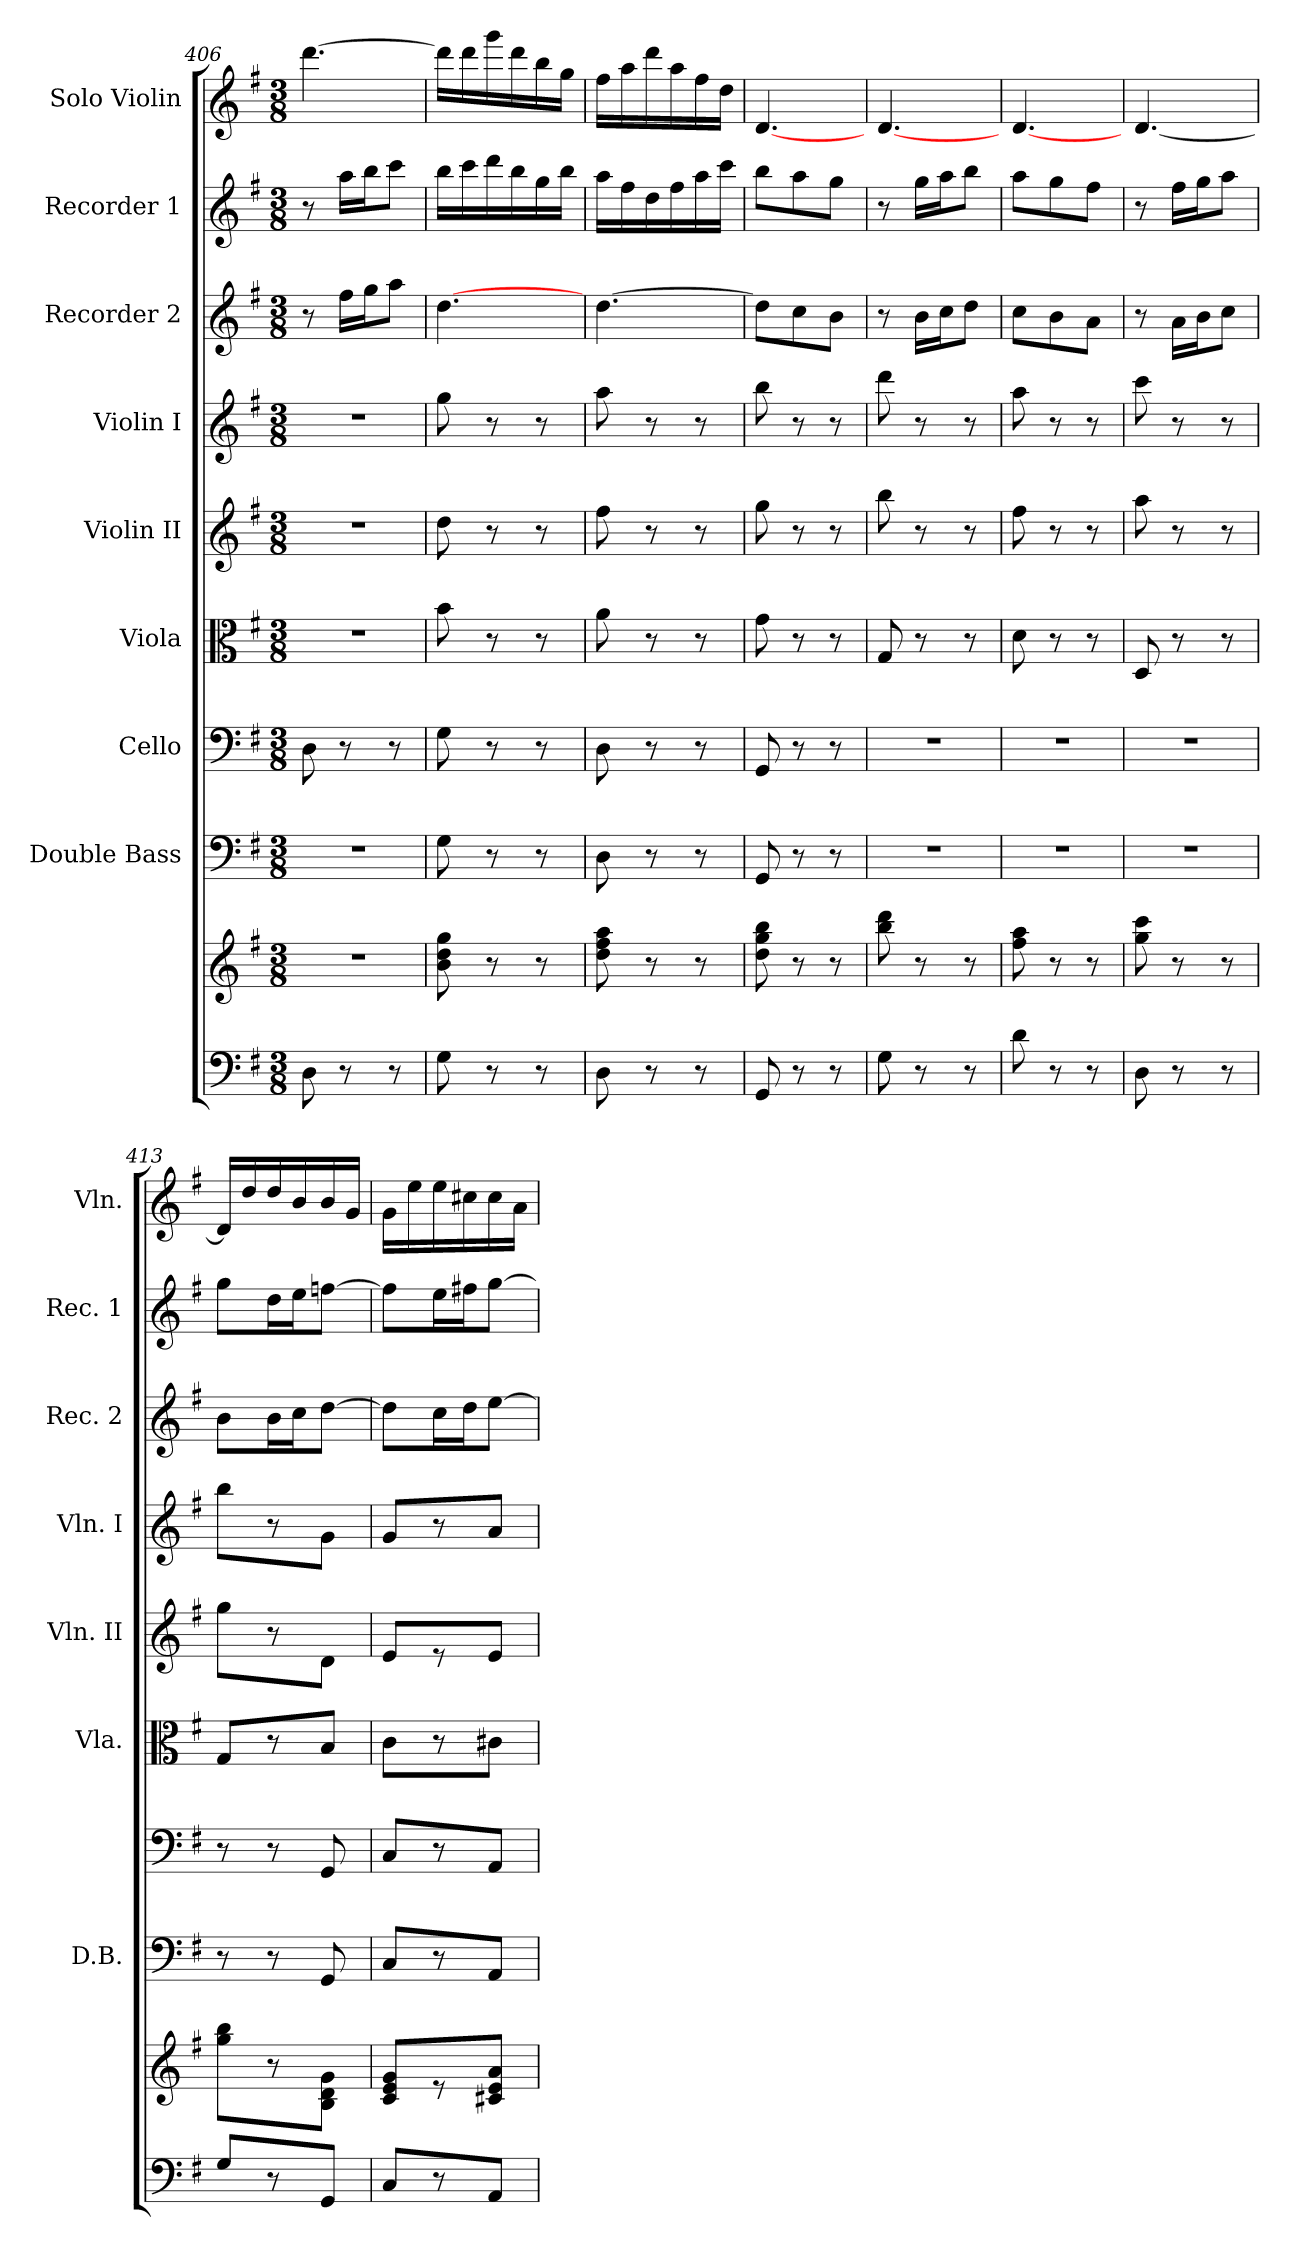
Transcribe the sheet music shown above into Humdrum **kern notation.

**kern	**kern	**kern	**kern	**kern	**kern	**kern	**kern	**kern	**kern
*part9	*part9	*part8	*part7	*part6	*part5	*part4	*part3	*part2	*part1
*staff10	*staff9	*staff8	*staff7	*staff6	*staff5	*staff4	*staff3	*staff2	*staff1
*	*	*I"Double Bass	*I"Cello	*I"Viola	*I"Violin II	*I"Violin I	*I"Recorder 2	*I"Recorder 1	*I"Solo Violin
*	*	*I'D.B.	*	*I'Vla.	*I'Vln. II	*I'Vln. I	*I'Rec. 2	*I'Rec. 1	*I'Vln.
*clefF4	*clefG2	*clefF4	*clefF4	*clefC3	*clefG2	*clefG2	*clefG2	*clefG2	*clefG2
*	*	*ITrd7c12	*	*	*	*	*	*	*
*k[f#]	*k[f#]	*k[f#]	*k[f#]	*k[f#]	*k[f#]	*k[f#]	*k[f#]	*k[f#]	*k[f#]
*G:	*G:	*G:	*G:	*G:	*G:	*G:	*G:	*G:	*G:
*M3/8	*M3/8	*M3/8	*M3/8	*M3/8	*M3/8	*M3/8	*M3/8	*M3/8	*M3/8
=406	=406	=406	=406	=406	=406	=406	=406	=406	=406
8D\	4.r	4.r	8D\	4.r	4.r	4.r	8r	8r	[4.ddd\
8r	.	.	8r	.	.	.	16ff#\LL	16aa\LL	.
.	.	.	.	.	.	.	16gg\J	16bb\J	.
8r	.	.	8r	.	.	.	8aa\J	8ccc\J	.
!!LO:LB:g=z
=407	=407	=407	=407	=407	=407	=407	=407	=407	=407
8G\	8b\ 8dd\ 8gg\	8GG\	8G\	8b\	8dd\	8gg\	[4.dd\	16bb\LL	16ddd\LL]
.	.	.	.	.	.	.	.	16ccc\	16ddd\
8r	8r	8r	8r	8r	8r	8r	.	16ddd\	16ggg\
.	.	.	.	.	.	.	.	16bb\	16ddd\
8r	8r	8r	8r	8r	8r	8r	.	16gg\	16bb\
.	.	.	.	.	.	.	.	16bb\JJ	16gg\JJ
=408	=408	=408	=408	=408	=408	=408	=408	=408	=408
8D\	8dd\ 8ff#\ 8aa\	8DD\	8D\	8a\	8ff#\	8aa\	[4.dd\	16aa\LL	16ff#\LL
.	.	.	.	.	.	.	.	16ff#\	16aa\
8r	8r	8r	8r	8r	8r	8r	.	16dd\	16ddd\
.	.	.	.	.	.	.	.	16ff#\	16aa\
8r	8r	8r	8r	8r	8r	8r	.	16aa\	16ff#\
.	.	.	.	.	.	.	.	16ccc\JJ	16dd\JJ
=409	=409	=409	=409	=409	=409	=409	=409	=409	=409
8GG/	8dd\ 8gg\ 8bb\	8GGG/	8GG/	8g\	8gg\	8bb\	8dd\L]	8bb\L	[4.d/
8r	8r	8r	8r	8r	8r	8r	8cc\	8aa\	.
8r	8r	8r	8r	8r	8r	8r	8b\J	8gg\J	.
=410	=410	=410	=410	=410	=410	=410	=410	=410	=410
8G\	8bb\ 8ddd\	4.r	4.r	8G/	8bb\	8ddd\	8r	8r	[4.d/
8r	8r	.	.	8r	8r	8r	16b\LL	16gg\LL	.
.	.	.	.	.	.	.	16cc\J	16aa\J	.
8r	8r	.	.	8r	8r	8r	8dd\J	8bb\J	.
=411	=411	=411	=411	=411	=411	=411	=411	=411	=411
8d\	8ff#\ 8aa\	4.r	4.r	8d\	8ff#\	8aa\	8cc\L	8aa\L	[4.d/
8r	8r	.	.	8r	8r	8r	8b\	8gg\	.
8r	8r	.	.	8r	8r	8r	8a\J	8ff#\J	.
=412	=412	=412	=412	=412	=412	=412	=412	=412	=412
8D\	8gg\ 8ccc\	4.r	4.r	8D/	8aa\	8ccc\	8r	8r	[4.d/
8r	8r	.	.	8r	8r	8r	16a\LL	16ff#\LL	.
.	.	.	.	.	.	.	16b\J	16gg\J	.
8r	8r	.	.	8r	8r	8r	8cc\J	8aa\J	.
=413	=413	=413	=413	=413	=413	=413	=413	=413	=413
8G/L	8gg\ 8bb\L	8r	8r	8G/L	8gg\L	8bb\L	8b\L	8gg\L	16d/LL]
.	.	.	.	.	.	.	.	.	16dd/
8r	8r	8r	8r	8r	8r	8r	16b\L	16dd\L	16dd/
.	.	.	.	.	.	.	16cc\J	16ee\J	16b/
8GG/J	8B\ 8d\ 8g\J	8GGG/	8GG/	8B/J	8d\J	8g\J	[8dd\J	[8ffn\J	16b/
.	.	.	.	.	.	.	.	.	16g/JJ
=414	=414	=414	=414	=414	=414	=414	=414	=414	=414
8C/L	8c/ 8e/ 8g/L	8CC/L	8C/L	8c\L	8e/L	8g/L	8dd\L]	8ff\L]	16g\LL
.	.	.	.	.	.	.	.	.	16ee\
8r	8r	8r	8r	8r	8r	8r	16cc\L	16ee\L	16ee\
.	.	.	.	.	.	.	16dd\J	16ff#\J	16cc#\
8AA/J	8c#/ 8e/ 8a/J	8AAA/J	8AA/J	8c#\J	8e/J	8a/J	[8ee\J	[8gg\J	16cc#\
.	.	.	.	.	.	.	.	.	16a\JJ
=	=	=	=	=	=	=	=	=	=
*-	*-	*-	*-	*-	*-	*-	*-	*-	*-
